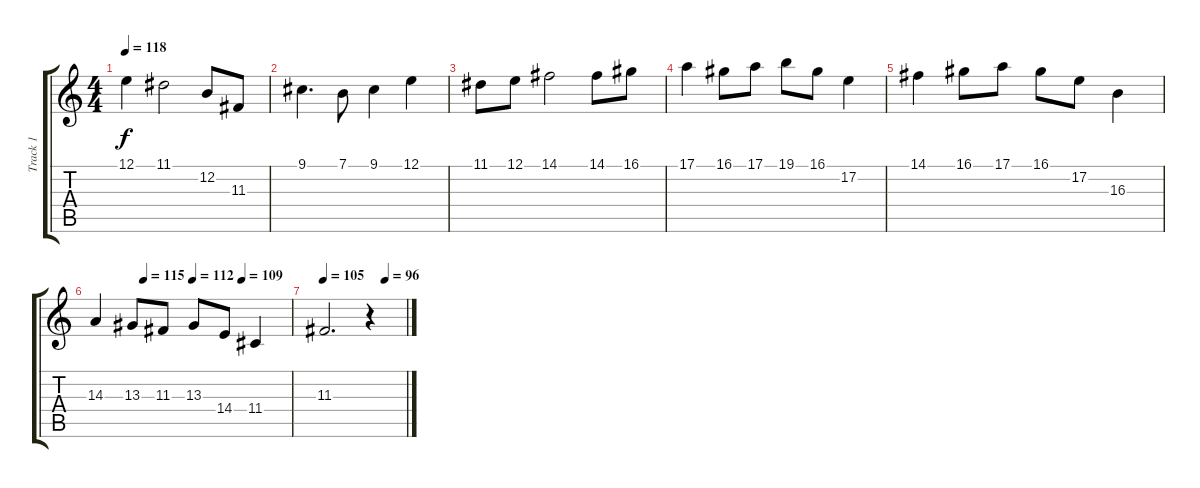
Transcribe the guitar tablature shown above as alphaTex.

\track ("Track 1" "Track 1") {instrument fx5brightness}
\staff {score tabs}
\tuning (E4 B3 G3 D3 A2 E2) {hide}
\ts (4 4)
\tempo 118
\clef g2
\ks c
12.1{t}.4{dy f} 11.1.2 12.2.8 11.3.8 |
9.1.4{d} 7.1.8 9.1.4 12.1.4 |
11.1.8 12.1.8 14.1.2 14.1.8 16.1.8 |
17.1.4 16.1.8 17.1.8 19.1.8 16.1.8 17.2.4 |
14.1.4 16.1.8 17.1.8 16.1.8 17.2.8 16.3.4 |
\tempo (115 0.25)
\tempo (112 0.5)
\tempo (109 0.75)
14.3.4 13.3.8 11.3.8 13.3.8 14.4.8 11.4.4 |
\tempo 105
\tempo (96 0.75)
11.3.2{d} r.4
